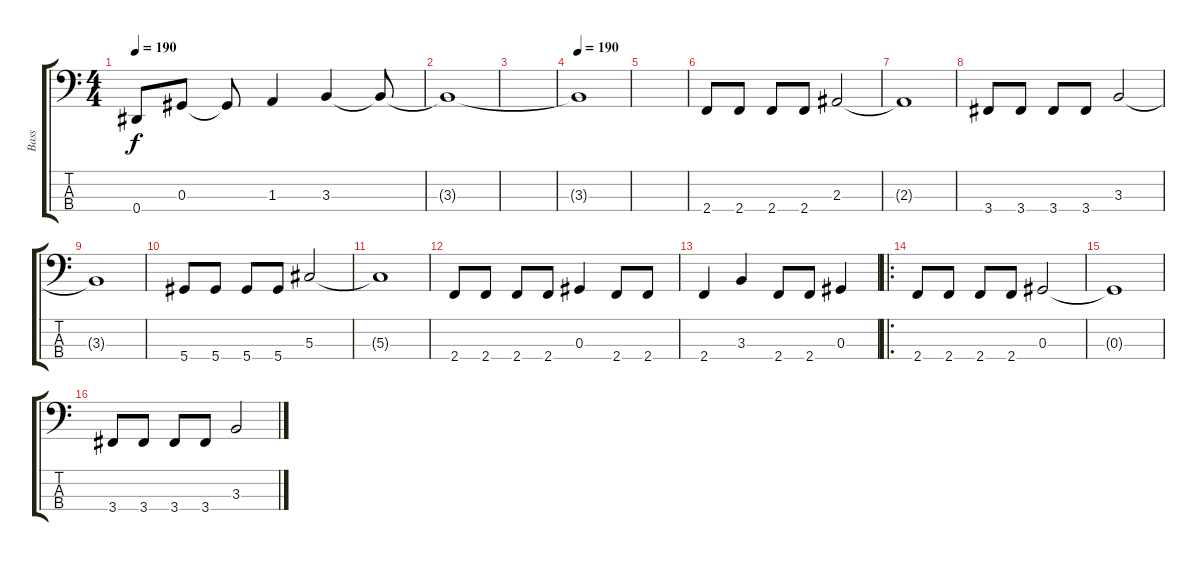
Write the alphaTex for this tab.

\track ("Bass" "Bass") {instrument electricbassfinger}
\staff {score tabs}
\tuning (Gb2 Db2 Ab1 Eb1) {hide}
\ts (4 4)
\tempo 190
\clef f4
\ks c
0.4.8{dy f} 0.3.8 0.3{t}.8 1.3.4 3.3.4 3.3{t}.8 |
3.3{t}.1 |
|
\tempo 190
3.3{t}.1 |
|
2.4.8 2.4.8 2.4.8 2.4.8 2.3.2 |
2.3{t}.1 |
3.4.8 3.4.8 3.4.8 3.4.8 3.3.2 |
3.3{t}.1 |
5.4.8 5.4.8 5.4.8 5.4.8 5.3.2 |
5.3{t}.1 |
2.4.8 2.4.8 2.4.8 2.4.8 0.3.4 2.4.8 2.4.8 |
2.4.4 3.3.4 2.4.8 2.4.8 0.3.4 |
\ro
2.4.8 2.4.8 2.4.8 2.4.8 0.3.2 |
0.3{t}.1 |
3.4.8 3.4.8 3.4.8 3.4.8 3.3.2
